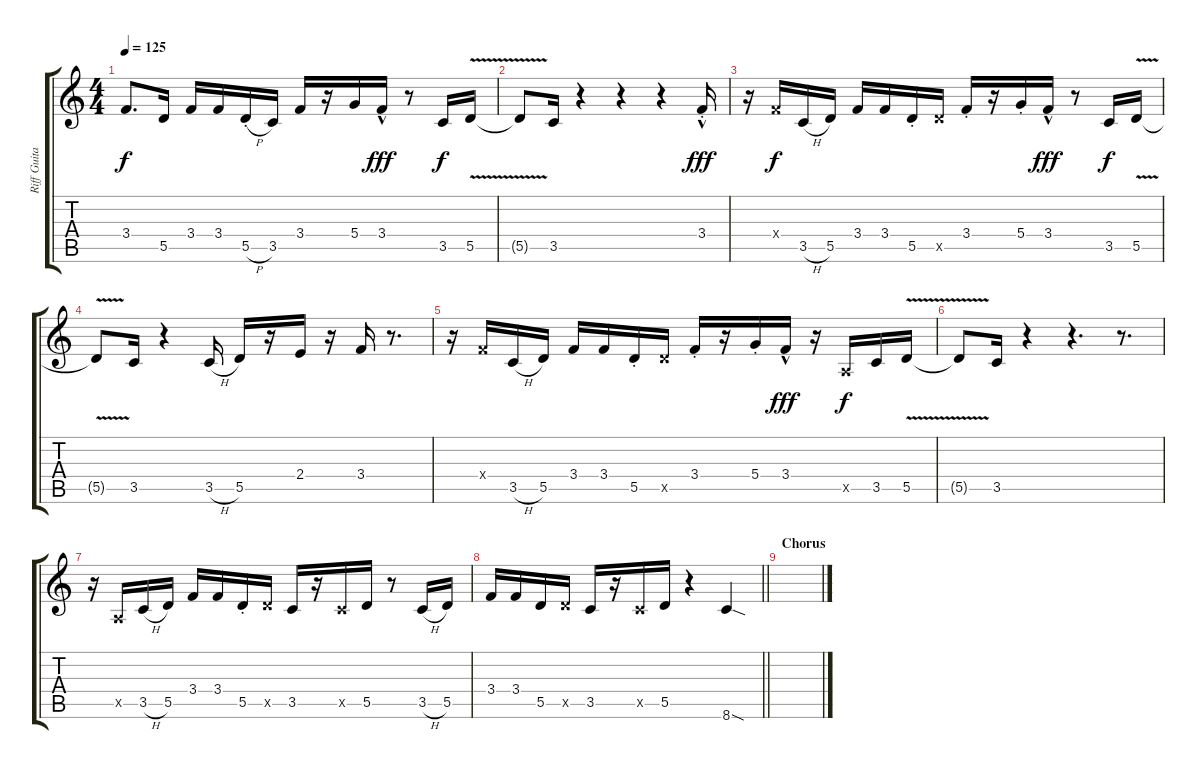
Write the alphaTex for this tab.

\track ("Riff Guitar" "Riff Guita") {instrument electricguitarmuted}
\staff {score tabs}
\tuning (E4 B3 G3 D3 A2 E2) {hide}
\ts (4 4)
\tempo 125
\clef g2
\ks c
3.4{t}.8{d dy f} 5.5.16 3.4.16 3.4.16 5.5{h st}.16 3.5.16 3.4.16 r.16 5.4.16 3.4{hac}.16{dy fff} r.8 3.5.16{dy f} 5.5{v}.16 |
5.5{t}.8 3.5.16 r.4 r.4 r.4 3.4{hac st}.16{dy fff} |
r.16 3.4{x}.16{dy f} 3.5{h}.16 5.5.16 3.4.16 3.4.16 5.5{st}.16 5.5{x}.16 3.4{st}.16 r.16 5.4{st}.16 3.4{hac}.16{dy fff} r.8 3.5.16{dy f} 5.5{v}.16 |
5.5{t}.8 3.5.16 r.4 3.5{h}.16 5.5.16 r.16 2.4.16 r.16 3.4.16 r.8{d} |
r.16 3.4{x}.16 3.5{h}.16 5.5.16 3.4.16 3.4.16 5.5{st}.16 5.5{x}.16 3.4{st}.16 r.16 5.4{st}.16 3.4{hac}.16{dy fff} r.16 0.5{x}.16{dy f} 3.5.16 5.5{v}.16 |
5.5{t}.8 3.5.16 r.4 r.4{d} r.8{d} |
r.16 0.5{x}.16 3.5{h}.16 5.5.16 3.4.16 3.4.16 5.5{st}.16 5.5{x}.16 3.5.16 r.16 3.5{x}.16 5.5.16 r.8 3.5{h}.16 5.5.16 |
\barLineRight lightlight
3.4.16 3.4.16 5.5.16 5.5{x}.16 3.5.16 r.16 3.5{x}.16 5.5.16 r.4 8.6{sod}.4 |
\section ("" "Chorus")
